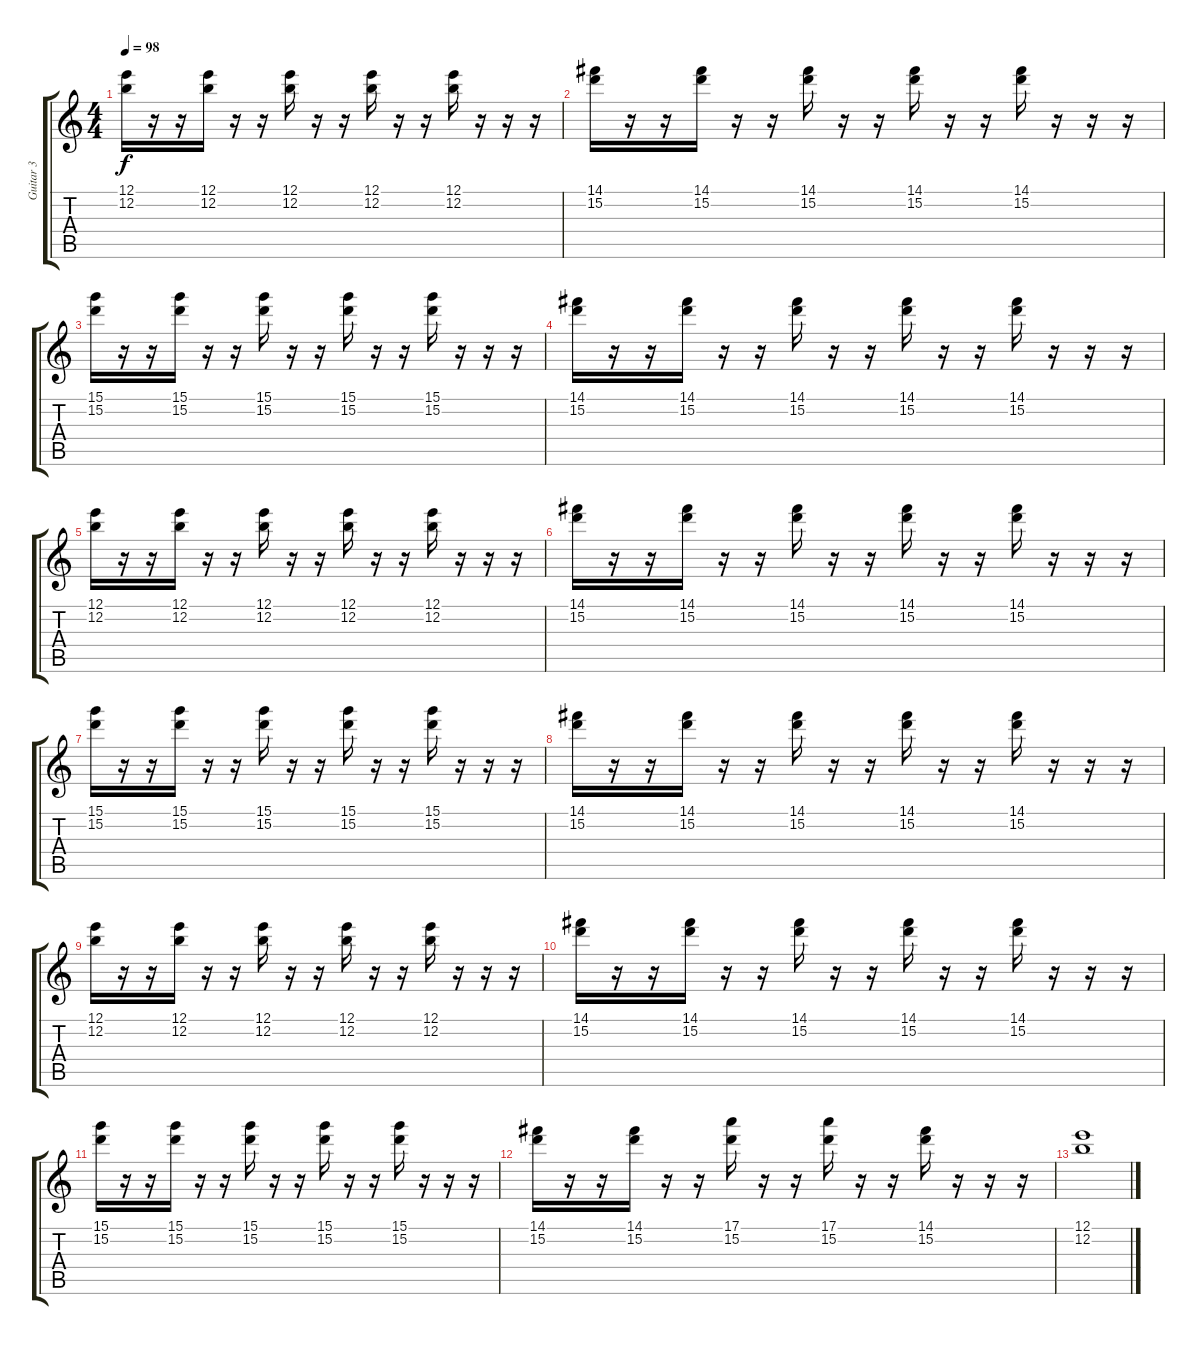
\track ("Guitar 3" "Guitar 3") {instrument acousticguitarsteel}
\staff {score tabs}
\tuning (E4 B3 G3 D3 A2 E2) {hide}
\ts (4 4)
\tempo 98
\clef g2
\ks c
(12.1 12.2).16{dy f} r.16 r.16 (12.1 12.2).16 r.16 r.16 (12.1 12.2).16 r.16 r.16 (12.1 12.2).16 r.16 r.16 (12.1 12.2).16 r.16 r.16 r.16 |
(14.1 15.2).16 r.16 r.16 (14.1 15.2).16 r.16 r.16 (14.1 15.2).16 r.16 r.16 (14.1 15.2).16 r.16 r.16 (14.1 15.2).16 r.16 r.16 r.16 |
(15.1 15.2).16 r.16 r.16 (15.1 15.2).16 r.16 r.16 (15.1 15.2).16 r.16 r.16 (15.1 15.2).16 r.16 r.16 (15.1 15.2).16 r.16 r.16 r.16 |
(14.1 15.2).16 r.16 r.16 (14.1 15.2).16 r.16 r.16 (14.1 15.2).16 r.16 r.16 (14.1 15.2).16 r.16 r.16 (14.1 15.2).16 r.16 r.16 r.16 |
(12.1 12.2).16 r.16 r.16 (12.1 12.2).16 r.16 r.16 (12.1 12.2).16 r.16 r.16 (12.1 12.2).16 r.16 r.16 (12.1 12.2).16 r.16 r.16 r.16 |
(14.1 15.2).16 r.16 r.16 (14.1 15.2).16 r.16 r.16 (14.1 15.2).16 r.16 r.16 (14.1 15.2).16 r.16 r.16 (14.1 15.2).16 r.16 r.16 r.16 |
(15.1 15.2).16 r.16 r.16 (15.1 15.2).16 r.16 r.16 (15.1 15.2).16 r.16 r.16 (15.1 15.2).16 r.16 r.16 (15.1 15.2).16 r.16 r.16 r.16 |
(14.1 15.2).16 r.16 r.16 (14.1 15.2).16 r.16 r.16 (14.1 15.2).16 r.16 r.16 (14.1 15.2).16 r.16 r.16 (14.1 15.2).16 r.16 r.16 r.16 |
(12.1 12.2).16 r.16 r.16 (12.1 12.2).16 r.16 r.16 (12.1 12.2).16 r.16 r.16 (12.1 12.2).16 r.16 r.16 (12.1 12.2).16 r.16 r.16 r.16 |
(14.1 15.2).16 r.16 r.16 (14.1 15.2).16 r.16 r.16 (14.1 15.2).16 r.16 r.16 (14.1 15.2).16 r.16 r.16 (14.1 15.2).16 r.16 r.16 r.16 |
(15.1 15.2).16 r.16 r.16 (15.1 15.2).16 r.16 r.16 (15.1 15.2).16 r.16 r.16 (15.1 15.2).16 r.16 r.16 (15.1 15.2).16 r.16 r.16 r.16 |
(14.1 15.2).16 r.16 r.16 (14.1 15.2).16 r.16 r.16 (17.1 15.2).16 r.16 r.16 (17.1 15.2).16 r.16 r.16 (14.1 15.2).16 r.16 r.16 r.16 |
(12.1 12.2).1
